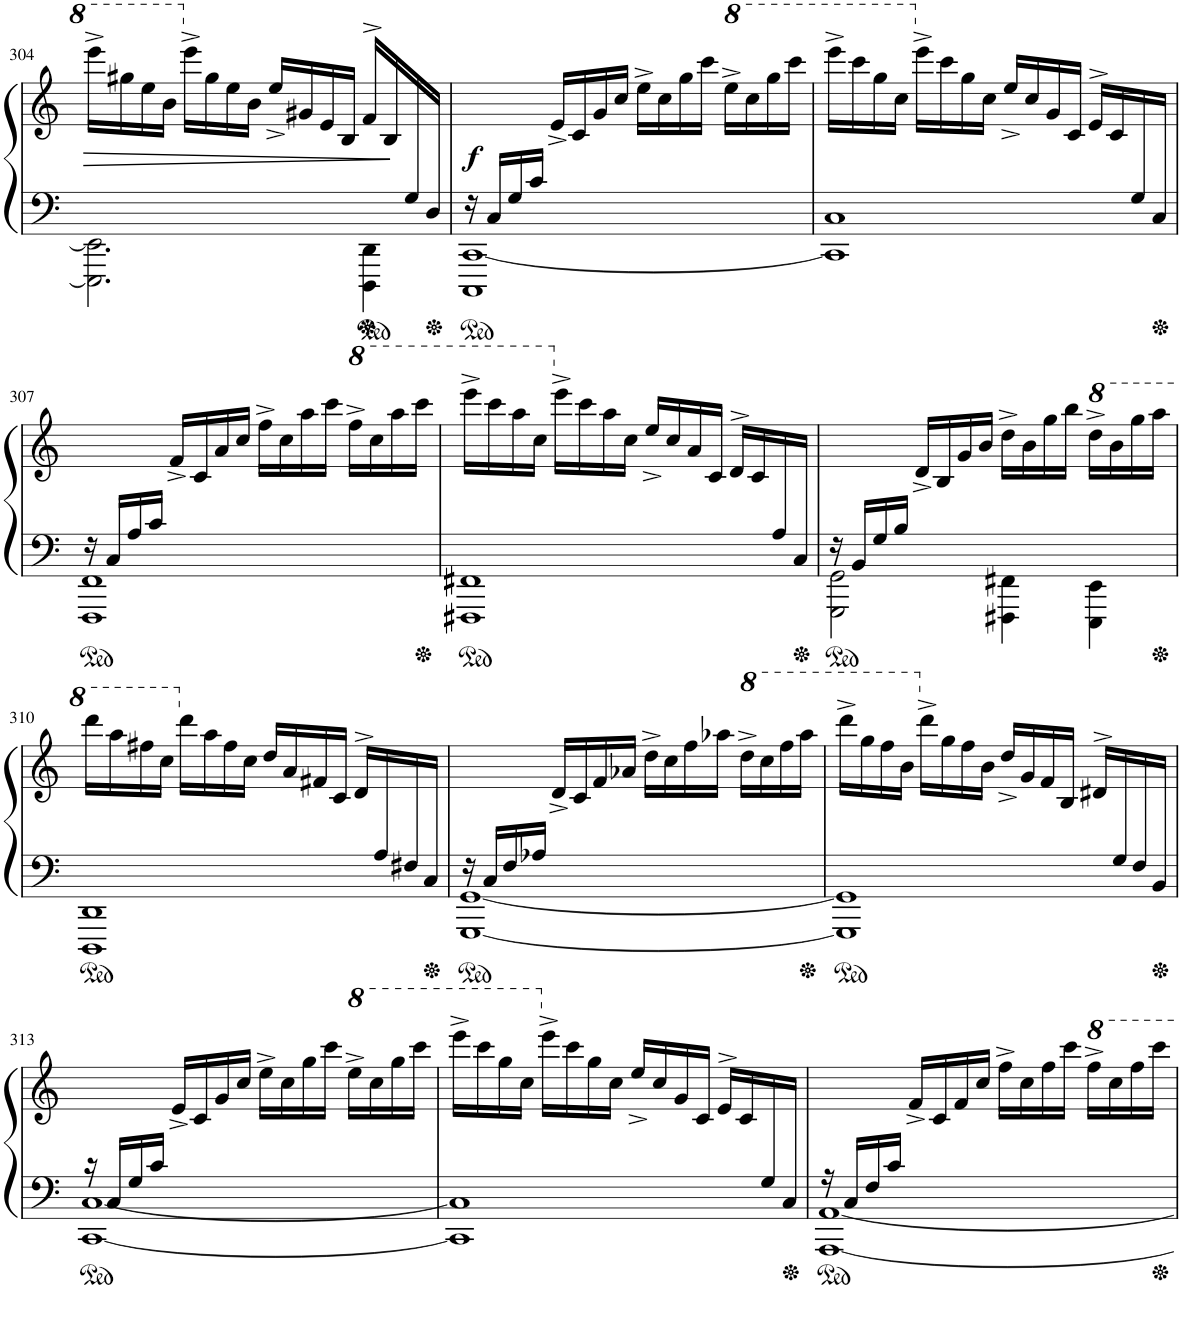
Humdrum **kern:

**kern	**kern	**dynam
*part1	*part1	*part1
*staff2	*staff1	*staff1/2
*I"Piano	*	*
*I'Pno.	*	*
!!LO:PB:g=z
*clefF4	*clefG2	*
*k[]	*k[]	*
*M4/4	*M4/4	*
=304	=304	=304
*^	*	*
!	!	!	!LO:HP:b
*	*	*^	*
2.ryy	2.EEE\] 2.EE\]	16eeee^\LL	2.ryy	>
.	.	16ggg#X\	.	.
.	.	16eee\	.	.
.	.	16bb\JJ	.	.
.	.	16eee^\LL	.	.
.	.	16gg#\	.	.
.	.	16ee\	.	.
.	.	16b\JJ	.	.
.	.	16ee^/LL	.	.
.	.	16g#X/	.	.
.	.	16e/	.	.
.	.	16B/JJ	.	.
*	*	*ped	*	*
8ryy	4DDD\^ 4DD\^	16ryy	16f^/LL	.
.	.	16ryy	16B/	.
16G/	.	16ryy	8ryy	]
16D/JJ	.	16ryy	.	.
*	*	*v	*v	*
=305	=305	=305	=305
*Xped	*	*	*
!	!	!	!LO:DY:b
16r	1CCC^ [1CC^	4ryy	f
16C/LL	.	.	.
16G/	.	.	.
16c/JJ	.	.	.
4ryy	.	16e^/LL	.
.	.	16c/	.
.	.	16g/	.
.	.	16cc/JJ	.
2ryy	.	16ee^\LL	.
.	.	16cc\	.
.	.	16gg\	.
.	.	16ccc\JJ	.
*	*	*8va	*
.	.	16eee^\LL	.
.	.	16ccc\	.
.	.	16ggg\	.
.	.	16cccc\JJ	.
=306	=306	=306	=306
*	*	*^	*
2.ryy	1CC]^ 1C^	16eeee^\LL	2.ryy	.
.	.	16cccc\	.	.
.	.	16ggg\	.	.
.	.	16ccc\JJ	.	.
*	*	*X8va	*	*
.	.	16eee^\LL	.	.
.	.	16ccc\	.	.
.	.	16gg\	.	.
.	.	16cc\JJ	.	.
.	.	16ee^/LL	.	.
.	.	16cc/	.	.
.	.	16g/	.	.
.	.	16c/JJ	.	.
8ryy	.	16ryy	16e^/LL	.
.	.	16ryy	16c/	.
16G/	.	16ryy	8ryy	.
16C/JJ	.	16ryy	.	.
*	*	*v	*v	*
!!LO:LB:g=z
=307	=307	=307	=307
16r	1FFF^ 1FF^	4ryy	.
16C/LL	.	.	.
16A/	.	.	.
16c/JJ	.	.	.
4ryy	.	16f^/LL	.
.	.	16c/	.
.	.	16a/	.
.	.	16cc/JJ	.
2ryy	.	16ff^\LL	.
.	.	16cc\	.
.	.	16aa\	.
.	.	16ccc\JJ	.
*	*	*8va	*
.	.	16fff^\LL	.
.	.	16ccc\	.
.	.	16aaa\	.
.	.	16cccc\JJ	.
=308	=308	=308	=308
*	*	*^	*
2.ryy	1FFF#X^ 1FF#X^	16eeee^\LL	2.ryy	.
.	.	16cccc\	.	.
.	.	16aaa\	.	.
.	.	16ccc\JJ	.	.
*	*	*X8va	*	*
.	.	16eee^\LL	.	.
.	.	16ccc\	.	.
.	.	16aa\	.	.
.	.	16cc\JJ	.	.
.	.	16ee^/LL	.	.
.	.	16cc/	.	.
.	.	16a/	.	.
.	.	16c/JJ	.	.
8ryy	.	16ryy	16d^/LL	.
.	.	16ryy	16c/	.
16A/	.	16ryy	8ryy	.
16C/JJ	.	16ryy	.	.
*	*	*v	*v	*
=309	=309	=309	=309
16r	2GGG\^ 2GG\^	4ryy	.
16BB/LL	.	.	.
16G/	.	.	.
16B/JJ	.	.	.
4ryy	.	16d^/LL	.
.	.	16B/	.
.	.	16g/	.
.	.	16b/JJ	.
2ryy	4FFF#X\^ 4FF#X\^	16dd^\LL	.
.	.	16b\	.
.	.	16gg\	.
.	.	16bb\JJ	.
*	*	*8va	*
.	4EEE\^ 4EE\^	16ddd^\LL	.
.	.	16bb\	.
.	.	16ggg\	.
.	.	16aaa\JJ	.
!!LO:LB:g=z
=310	=310	=310	=310
*	*	*^	*
2.ryy	1DDD^ 1DD^	16dddd\LL	2.ryy	.
.	.	16aaa\	.	.
.	.	16fff#X\	.	.
.	.	16ccc\JJ	.	.
*	*	*X8va	*	*
.	.	16ddd\LL	.	.
.	.	16aa\	.	.
.	.	16ff#\	.	.
.	.	16cc\JJ	.	.
.	.	16dd/LL	.	.
.	.	16a/	.	.
.	.	16f#X/	.	.
.	.	16c/JJ	.	.
16ryy	.	16ryy	16d^/LL	.
16A/	.	16ryy	8.ryy	.
16F#X/	.	16ryy	.	.
16C/JJ	.	16ryy	.	.
*	*	*v	*v	*
=311	=311	=311	=311
16r	[1GGG^ [1GG^	4ryy	.
16C/LL	.	.	.
16F/	.	.	.
16A-X/JJ	.	.	.
4ryy	.	16d^/LL	.
.	.	16c/	.
.	.	16f/	.
.	.	16a-X/JJ	.
2ryy	.	16dd^\LL	.
.	.	16cc\	.
.	.	16ff\	.
.	.	16aa-X\JJ	.
*	*	*8va	*
.	.	16ddd^\LL	.
.	.	16ccc\	.
.	.	16fff\	.
.	.	16aaa-\JJ	.
=312	=312	=312	=312
*	*	*^	*
2.ryy	1GGG] 1GG]	16dddd^\LL	2.ryy	.
.	.	16ggg\	.	.
.	.	16fff\	.	.
.	.	16bb\JJ	.	.
*	*	*X8va	*	*
.	.	16ddd^\LL	.	.
.	.	16gg\	.	.
.	.	16ff\	.	.
.	.	16b\JJ	.	.
.	.	16dd^/LL	.	.
.	.	16g/	.	.
.	.	16f/	.	.
.	.	16B/JJ	.	.
16ryy	.	16ryy	16d#X^/LL	.
16G/	.	16ryy	8.ryy	.
16F/	.	16ryy	.	.
16BB/JJ	.	16ryy	.	.
*	*	*v	*v	*
!!LO:LB:g=z
=313	=313	=313	=313
16r	[1CC^ [1C^	4ryy	.
16C/LL	.	.	.
16G/	.	.	.
16c/JJ	.	.	.
4ryy	.	16e^/LL	.
.	.	16c/	.
.	.	16g/	.
.	.	16cc/JJ	.
2ryy	.	16ee^\LL	.
.	.	16cc\	.
.	.	16gg\	.
.	.	16ccc\JJ	.
*	*	*8va	*
.	.	16eee^\LL	.
.	.	16ccc\	.
.	.	16ggg\	.
.	.	16cccc\JJ	.
=314	=314	=314	=314
*	*	*^	*
2.ryy	1CC] 1C]	16eeee^\LL	2.ryy	.
.	.	16cccc\	.	.
.	.	16ggg\	.	.
.	.	16ccc\JJ	.	.
*	*	*X8va	*	*
.	.	16eee^\LL	.	.
.	.	16ccc\	.	.
.	.	16gg\	.	.
.	.	16cc\JJ	.	.
.	.	16ee^/LL	.	.
.	.	16cc/	.	.
.	.	16g/	.	.
.	.	16c/JJ	.	.
8ryy	.	16ryy	16e^/LL	.
.	.	16ryy	16c/	.
16G/	.	16ryy	8ryy	.
16C/JJ	.	16ryy	.	.
*	*	*v	*v	*
=315	=315	=315	=315
16r	[1AAA^ [1AA^	4ryy	.
16C/LL	.	.	.
16F/	.	.	.
16c/JJ	.	.	.
4ryy	.	16f^/LL	.
.	.	16c/	.
.	.	16f/	.
.	.	16cc/JJ	.
2ryy	.	16ff^\LL	.
.	.	16cc\	.
.	.	16ff\	.
.	.	16ccc\JJ	.
.	.	16fff^\LL	.
.	.	16ccc\	.
.	.	16fff\	.
.	.	16cccc\JJ	.
*v	*v	*	*
=	=	=
*-	*-	*-
